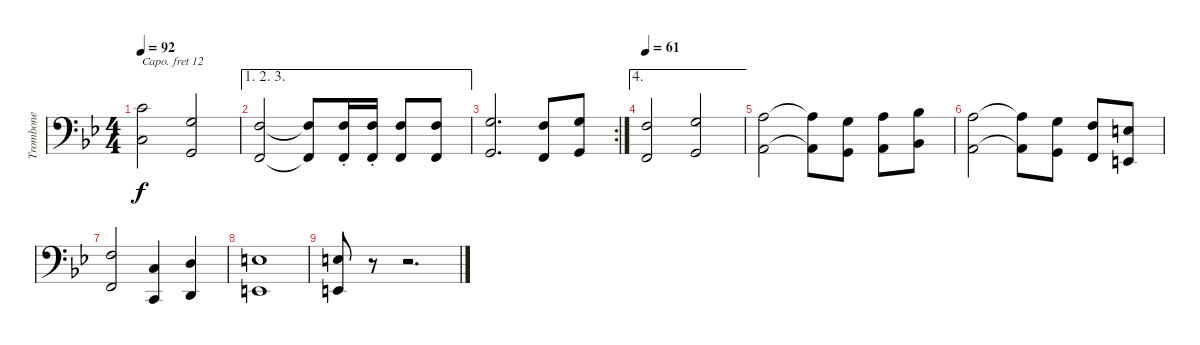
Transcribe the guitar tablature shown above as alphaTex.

\track ("Trombone" "Trombone") {instrument trombone}
\staff {score}
\capo 12
\tuning (C3 G2 D2 A1 E1 F0) {hide}
\ts (4 4)
\tempo 92
\clef f4
\ks gminor
(10.3 8.5).2{dy f} (5.3 3.5).2 |
\ae (1 2 3)
(3.3 1.5).2 (3.3{t} 1.5{t}).8 (3.3{st} 1.5{st}).16 (3.3{st} 1.5{st}).16 (3.3 1.5).8 (3.3 1.5).8 |
\rc 2
(5.3 3.5).2{d} (3.3 1.5).8 (5.3 3.5).8 |
\ae 4
\tempo 61
(3.3 1.5).2 (5.3 3.5).2 |
(7.3 5.5).2 (7.3{t} 5.5{t}).8 (5.3 3.5).8 (7.3 5.5).8 (8.3 6.5).8 |
(7.3 5.5).2 (7.3{t} 5.5{t}).8 (5.3 3.5).8 (3.3 1.5).8 (2.3 0.5).8 |
(3.3 1.5).2 (8.5 7.6).4 (10.5 9.6).4 |
(12.5 11.6).1 |
(12.5 11.6).8 r.8 r.2{d}
